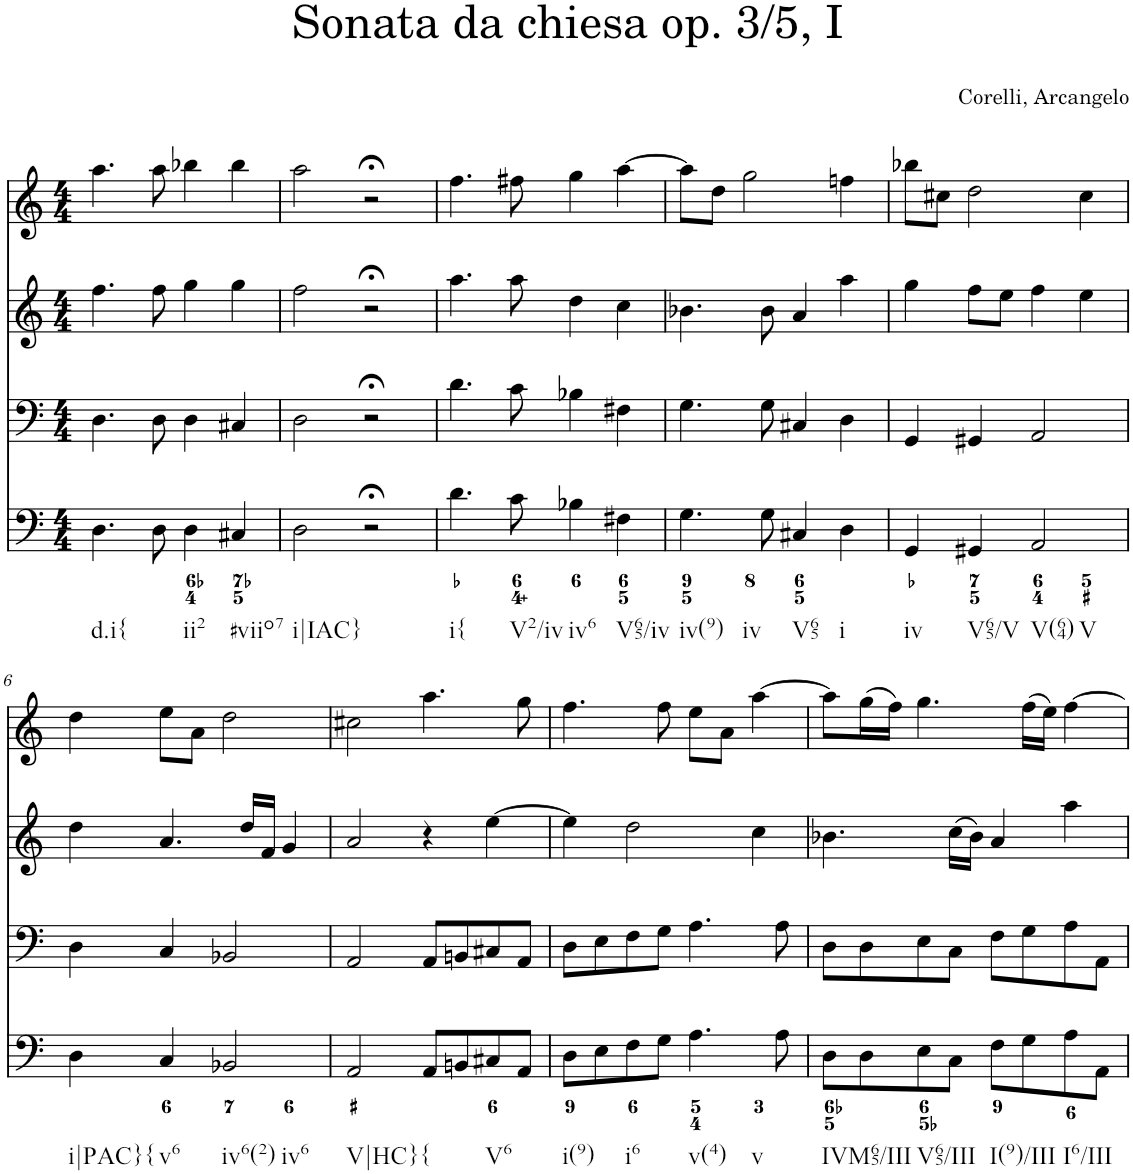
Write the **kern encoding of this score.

**kern	**kern	**kern	**kern
*part4	*part3	*part2	*part1
*staff4	*staff3	*staff2	*staff1
*I"Piano	*I"Piano	*I"Piano	*I"Piano
*I'Pno	*I'Pno	*I'Pno	*I'Pno
*clefF4	*clefF4	*clefG2	*clefG2
*k[]	*k[]	*k[]	*k[]
*M4/4	*M4/4	*M4/4	*M4/4
=1	=1	=1	=1
!LO:TX:b:t=d.i{	!	!	!
4.D\	4.D\	4.ff\	4.aa\
8D\	8D\	8ff\	8aa\
!LO:TX:b:t=ii2	!	!	!
4D\	4D\	4gg\	4bb-X\
!LO:TX:b:t=#viio7	!	!	!
4C#X/	4C#X/	4gg\	4bb-\
=2	=2	=2	=2
!LO:TX:b:t=i|IAC}	!	!	!
2D\	2D\	2ff\	2aa\
2r;<	2r;<	2r;<	2r;<
=3	=3	=3	=3
!LO:TX:b:t=i{	!	!	!
4.d\	4.d\	4.aa\	4.ff\
!LO:TX:b:t=V2/iv	!	!	!
8c\	8c\	8aa\	8ff#X\
!LO:TX:b:t=iv6	!	!	!
4B-X\	4B-X\	4dd\	4gg\
!LO:TX:b:t=V65/iv	!	!	!
4F#X\	4F#X\	4cc\	[4aa\
=4	=4	=4	=4
!LO:TX:b:t=iv(9)	!	!	!
!LO:TX:b:t=iv	!	!	!
4.G\	4.G\	4.b-X\	8aa\L]
.	.	.	8dd\J
.	.	.	2gg\
8G\	8G\	8b-\	.
!LO:TX:b:t=V65	!	!	!
4C#X/	4C#X/	4a/	.
!LO:TX:b:t=i	!	!	!
4D\	4D\	4aa\	4ffn\
=5	=5	=5	=5
!LO:TX:b:t=iv	!	!	!
4GG/	4GG/	4gg\	8bb-X\L
.	.	.	8cc#X\J
!LO:TX:b:t=V65/V	!	!	!
4GG#X/	4GG#X/	8ff\L	2dd\
.	.	8ee\J	.
!LO:TX:b:t=V(64)	!	!	!
!LO:TX:b:t=V	!	!	!
2AA/	2AA/	4ff\	.
.	.	4ee\	4cc#\
!!LO:LB:g=z
=6	=6	=6	=6
!LO:TX:b:t=i|PAC}{	!	!	!
4D\	4D\	4dd\	4dd\
!LO:TX:b:t=v6	!	!	!
4C/	4C/	4.a/	8ee\L
.	.	.	8a\J
!LO:TX:b:t=iv6(2)	!	!	!
!LO:TX:b:t=iv6	!	!	!
2BB-X/	2BB-X/	.	2dd\
.	.	16dd/LL	.
.	.	16f/JJ	.
.	.	4g/	.
=7	=7	=7	=7
!LO:TX:b:t=V|HC}	!	!	!
2AA/	2AA/	2a/	2cc#X\
!LO:TX:b:t={	!	!	!
8AA/L	8AA/L	4r	4.aa\
8BBn/	8BBn/	.	.
!LO:TX:b:t=V6	!	!	!
8C#X/	8C#X/	[4ee\	.
8AA/J	8AA/J	.	8gg\
=8	=8	=8	=8
!LO:TX:b:t=i(9)	!	!	!
8D\L	8D\L	4ee\]	4.ff\
8E\	8E\	.	.
!LO:TX:b:t=i6	!	!	!
8F\	8F\	2dd\	.
8G\J	8G\J	.	8ff\
!LO:TX:b:t=v(4)	!	!	!
!LO:TX:b:t=v	!	!	!
4.A\	4.A\	.	8ee\L
.	.	.	8a\J
.	.	4cc\	[4aa\
8A\	8A\	.	.
=9	=9	=9	=9
!LO:TX:b:t=IVM65/III	!	!	!
8D\L	8D\L	4.b-X\	8aa\L]
8D\	8D\	.	(16gg\L
.	.	.	16ff\JJ)
!LO:TX:b:t=V65/III	!	!	!
8E\	8E\	.	4.gg\
8C\J	8C\J	(16cc\LL	.
.	.	16b-\JJ)	.
!LO:TX:b:t=I(9)/III	!	!	!
8F\L	8F\L	4a/	.
8G\	8G\	.	(16ff\LL
.	.	.	16ee\JJ)
!LO:TX:b:t=I6/III	!	!	!
8A\	8A\	4aa\	[4ff\
8AA\J	8AA\J	.	.
=	=	=	=
*-	*-	*-	*-
